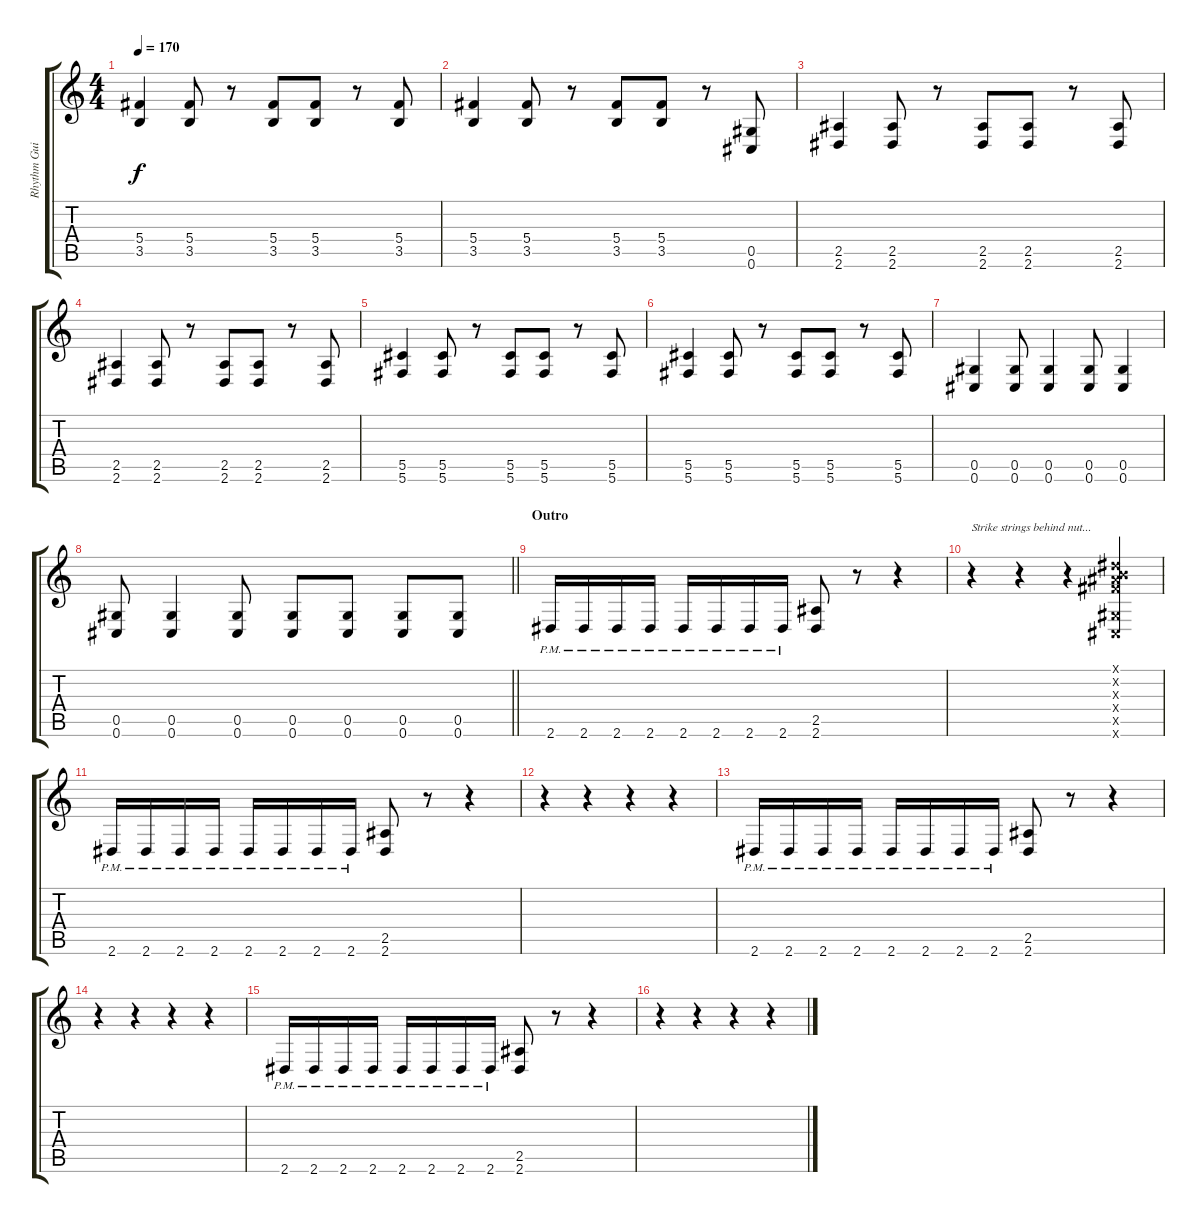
\track ("Rhythm Guitar" "Rhythm Gui") {instrument overdrivenguitar}
\staff {score tabs}
\tuning (Eb4 Bb3 Gb3 Db3 Ab2 Db2) {hide}
\ts (4 4)
\section ("" "")
\tempo 170
\clef g2
\ks c
(5.4 3.5).4{dy f} (5.4 3.5).8 r.8 (5.4 3.5).8 (5.4 3.5).8 r.8 (5.4 3.5).8 |
(5.4 3.5).4 (5.4 3.5).8 r.8 (5.4 3.5).8 (5.4 3.5).8 r.8 (0.5 0.6).8 |
(2.5 2.6).4 (2.5 2.6).8 r.8 (2.5 2.6).8 (2.5 2.6).8 r.8 (2.5 2.6).8 |
(2.5 2.6).4 (2.5 2.6).8 r.8 (2.5 2.6).8 (2.5 2.6).8 r.8 (2.5 2.6).8 |
(5.5 5.6).4 (5.5 5.6).8 r.8 (5.5 5.6).8 (5.5 5.6).8 r.8 (5.5 5.6).8 |
(5.5 5.6).4 (5.5 5.6).8 r.8 (5.5 5.6).8 (5.5 5.6).8 r.8 (5.5 5.6).8 |
(0.5 0.6).4 (0.5 0.6).8 (0.5 0.6).4 (0.5 0.6).8 (0.5 0.6).4 |
\barLineRight lightlight
(0.5 0.6).8 (0.5 0.6).4 (0.5 0.6).8 (0.5 0.6).8 (0.5 0.6).8 (0.5 0.6).8 (0.5 0.6).8 |
\section ("" "Outro")
2.6{pm}.16 2.6{pm}.16 2.6{pm}.16 2.6{pm}.16 2.6{pm}.16 2.6{pm}.16 2.6{pm}.16 2.6{pm}.16 (2.5 2.6).8 r.8 r.4 |
r.4{txt "Strike strings behind nut..."} r.4 r.4 (0.1{x} 0.2{x} 5.3{x} 5.4{x} 0.5{x} 0.6{x}).4 |
2.6{pm}.16 2.6{pm}.16 2.6{pm}.16 2.6{pm}.16 2.6{pm}.16 2.6{pm}.16 2.6{pm}.16 2.6{pm}.16 (2.5 2.6).8 r.8 r.4 |
r.4 r.4 r.4 r.4 |
2.6{pm}.16 2.6{pm}.16 2.6{pm}.16 2.6{pm}.16 2.6{pm}.16 2.6{pm}.16 2.6{pm}.16 2.6{pm}.16 (2.5 2.6).8 r.8 r.4 |
r.4 r.4 r.4 r.4 |
2.6{pm}.16 2.6{pm}.16 2.6{pm}.16 2.6{pm}.16 2.6{pm}.16 2.6{pm}.16 2.6{pm}.16 2.6{pm}.16 (2.5 2.6).8 r.8 r.4 |
r.4 r.4 r.4 r.4
